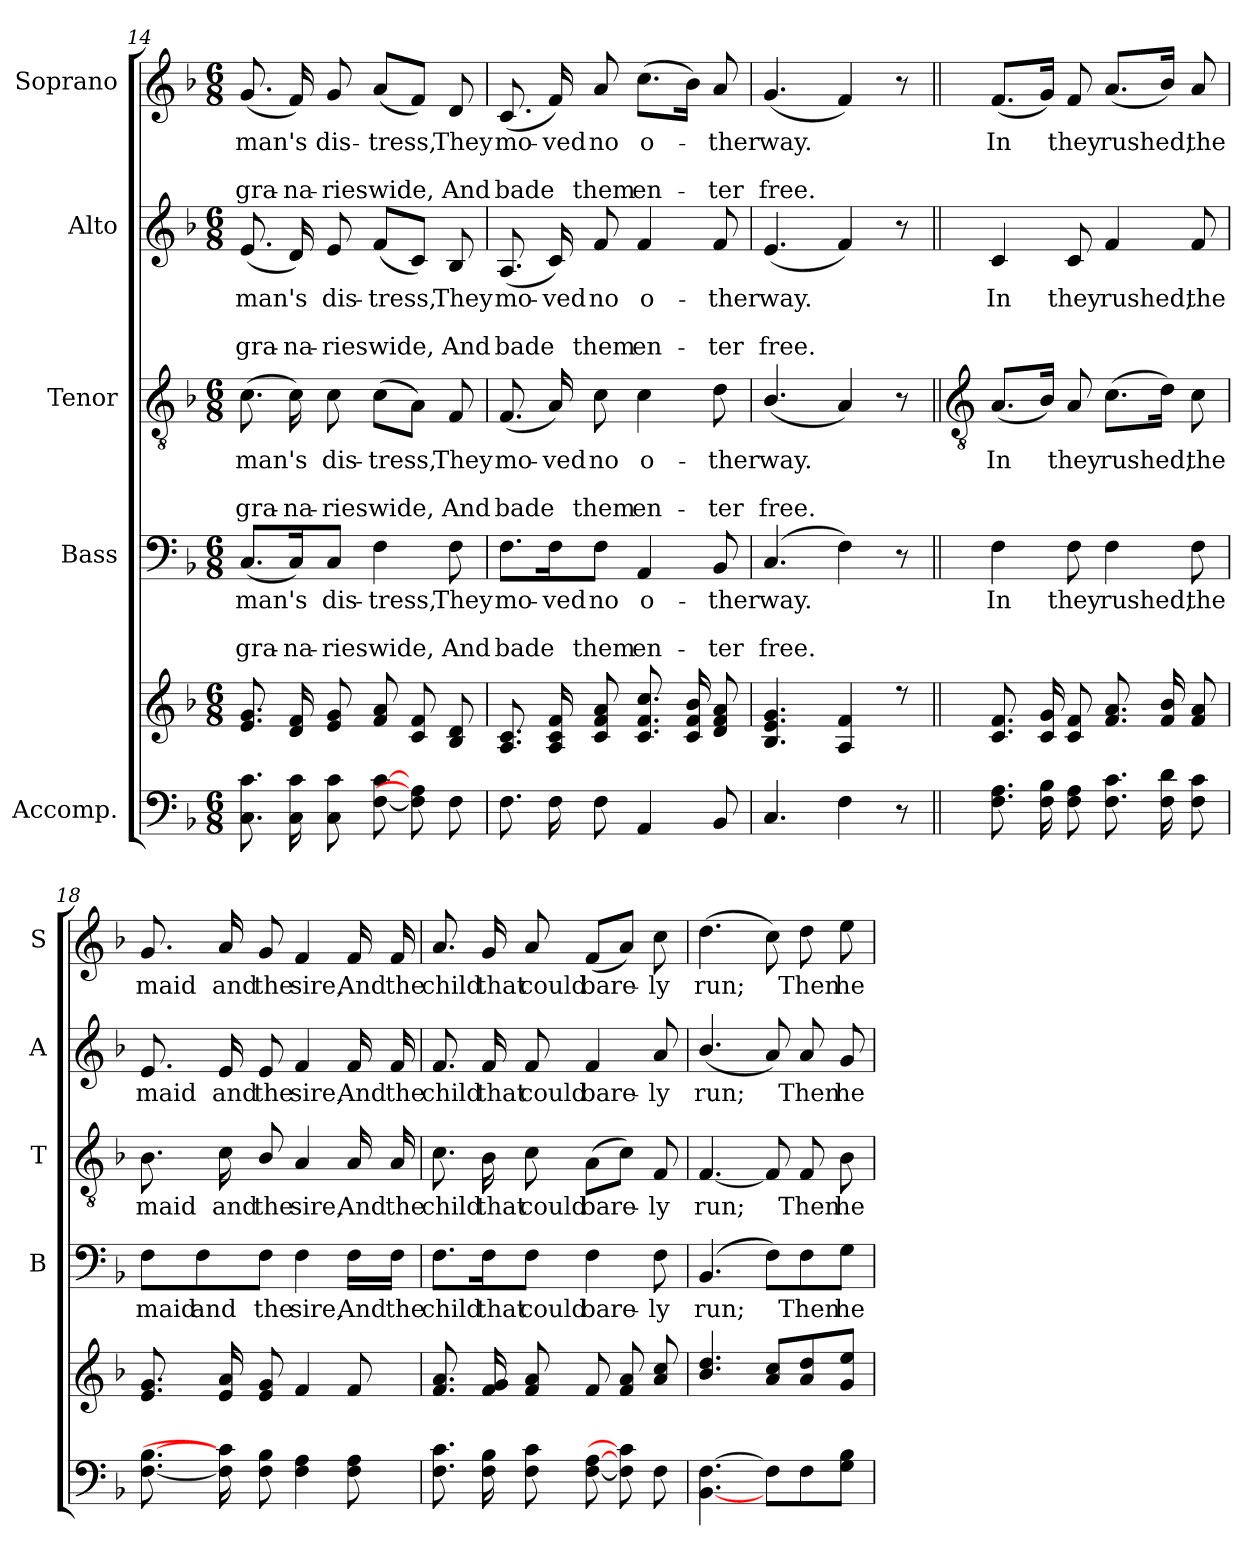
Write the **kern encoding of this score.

**kern	**kern	**kern	**text	**text	**text	**kern	**text	**text	**text	**kern	**text	**text	**text	**kern	**text	**text	**text
*part5	*part5	*part4	*part4	*part4	*part4	*part3	*part3	*part3	*part3	*part2	*part2	*part2	*part2	*part1	*part1	*part1	*part1
*staff6	*staff5	*staff4	*staff4	*staff4	*staff4	*staff3	*staff3	*staff3	*staff3	*staff2	*staff2	*staff2	*staff2	*staff1	*staff1	*staff1	*staff1
*I"Accomp.	*	*I"Bass	*	*	*	*I"Tenor	*	*	*	*I"Alto	*	*	*	*I"Soprano	*	*	*
*	*	*I'B	*	*	*	*I'T	*	*	*	*I'A	*	*	*	*I'S	*	*	*
*clefF4	*clefG2	*clefF4	*	*	*	*clefGv2	*	*	*	*clefG2	*	*	*	*clefG2	*	*	*
*k[b-]	*k[b-]	*k[b-]	*	*	*	*k[b-]	*	*	*	*k[b-]	*	*	*	*k[b-]	*	*	*
*F:	*F:	*F:	*	*	*	*F:	*	*	*	*F:	*	*	*	*F:	*	*	*
*M6/8	*M6/8	*M6/8	*	*	*	*M6/8	*	*	*	*M6/8	*	*	*	*M6/8	*	*	*
=14	=14	=14	=14	=14	=14	=14	=14	=14	=14	=14	=14	=14	=14	=14	=14	=14	=14
*	*^	*	*	*	*	*	*	*	*	*	*	*	*	*	*	*	*
!	!	!LO:N:vis=1	!	!LO:LY:b	!	!LO:LY:b	!	!LO:LY:b	!	!LO:LY:b	!	!LO:LY:b	!	!LO:LY:b	!	!LO:LY:b	!	!LO:LY:b
8.C 8.cL	8.e 8.gL	2.ryy	(<8.C/L	man's	.	gra-	(>8.c	man's	.	gra-	(<8.e	man's	.	gra-	(<8.g	man's	.	gra-
!	!	!	!	!	!	!LO:LY:b	!	!	!	!LO:LY:b	!	!	!	!LO:LY:b	!	!	!	!LO:LY:b
16C 16cL	16d 16fL	.	16C/K)	.	.	-na-	16c)	.	.	-na-	16d)	.	.	-na-	16f)	.	.	-na-
!	!	!	!	!LO:LY:b	!	!LO:LY:b	!	!LO:LY:b	!	!LO:LY:b	!	!LO:LY:b	!	!LO:LY:b	!	!LO:LY:b	!	!LO:LY:b
8C 8cJ	8e 8gJ	.	8C/J	-dis-	.	-ries	8c	-dis-	.	-ries	8e	-dis-	.	-ries	8g	-dis-	.	-ries
!	!	!	!	!LO:LY:b	!	!LO:LY:b	!	!LO:LY:b	!	!LO:LY:b	!	!LO:LY:b	!	!LO:LY:b	!	!LO:LY:b	!	!LO:LY:b
[8F [8cL	8f 8aL	.	4F	tress,	.	wide,	(>8cL	tress,	.	wide,	(<8fL	tress,	.	wide,	(<8aL	tress,	.	wide,
8F] 8A]	8c 8f	.	.	.	.	.	8AJ)	.	.	.	8cJ)	.	.	.	8fJ)	.	.	.
!	!	!	!	!LO:LY:b	!	!LO:LY:b	!	!LO:LY:b	!	!LO:LY:b	!	!LO:LY:b	!	!LO:LY:b	!	!LO:LY:b	!	!LO:LY:b
8FJ	8B- 8dJ	.	8F	They	.	And	8F	They	.	And	8B-	They	.	And	8d	They	.	And
=15	=15	=15	=15	=15	=15	=15	=15	=15	=15	=15	=15	=15	=15	=15	=15	=15	=15	=15
!	!	!LO:N:vis=1	!	!LO:LY:b	!	!LO:LY:b	!	!LO:LY:b	!	!LO:LY:b	!	!LO:LY:b	!	!LO:LY:b	!	!LO:LY:b	!	!LO:LY:b
8.FL	8.A 8.cL	2.ryy	8.F\L	mo-	.	-bade	(<8.F	mo-	.	-bade	(<8.A	mo-	.	-bade	(<8.c	mo-	.	-bade
!	!	!	!	!LO:LY:b	!	!	!	!LO:LY:b	!	!	!	!LO:LY:b	!	!	!	!LO:LY:b	!	!
16FL	16A 16c 16fL	.	16F\K	ved	.	.	16A)	ved	.	.	16c)	ved	.	.	16f)	ved	.	.
!	!	!	!	!LO:LY:b	!	!LO:LY:b	!	!LO:LY:b	!	!LO:LY:b	!	!LO:LY:b	!	!LO:LY:b	!	!LO:LY:b	!	!LO:LY:b
8FJ	8c 8f 8aJ	.	8F\J	no	.	them	8c	no	.	them	8f	no	.	them	8a	no	.	them
!	!	!	!	!LO:LY:b	!	!LO:LY:b	!	!LO:LY:b	!	!LO:LY:b	!	!LO:LY:b	!	!LO:LY:b	!	!LO:LY:b	!	!LO:LY:b
4AA	8.c 8.f 8.ccL	.	4AA	o-	.	-en-	4c	o-	.	-en-	4f	o-	.	-en-	(>8.ccL	o-	.	en-
.	16c 16f 16b-L	.	.	.	.	.	.	.	.	.	.	.	.	.	16b-J)	.	.	.
!	!	!	!	!LO:LY:b	!	!LO:LY:b	!	!LO:LY:b	!	!LO:LY:b	!	!LO:LY:b	!	!LO:LY:b	!	!LO:LY:b	!	!LO:LY:b
8BB-	8d 8f 8aJ	.	8BB-	-ther	.	ter	8d	-ther	.	ter	8f	-ther	.	ter	8a	ther	.	ter
=16	=16	=16	=16	=16	=16	=16	=16	=16	=16	=16	=16	=16	=16	=16	=16	=16	=16	=16
!	!	!LO:N:vis=1	!	!LO:LY:b	!	!LO:LY:b	!	!LO:LY:b	!	!LO:LY:b	!	!LO:LY:b	!	!LO:LY:b	!	!LO:LY:b	!	!LO:LY:b
4.C	4.B- 4.e 4.g	2.ryy	(<4.C	way.	.	free.	(<4.B-/	way.	.	free.	(<4.e	way.	.	free.	(<4.g	way.	.	free.
4F	4A 4f	.	4F)	.	.	.	4A)	.	.	.	4f)	.	.	.	4f)	.	.	.
8r	8r	.	8r	.	.	.	8r	.	.	.	8r	.	.	.	8r	.	.	.
!!LO:LB:g=z
=17||	=17||	=17||	=17||	=17||	=17||	=17||	=17||	=17||	=17||	=17||	=17||	=17||	=17||	=17||	=17||	=17||	=17||	=17||
*	*	*	*	*	*	*	*clefGv2	*	*	*	*	*	*	*	*	*	*	*
!	!	!LO:N:vis=1	!	!LO:LY:b	!	!	!	!LO:LY:b	!	!	!	!LO:LY:b	!	!	!	!LO:LY:b	!	!
8.F 8.AL	8.c 8.fL	2.ryy	4F	In	.	.	(<8.AL	In	.	.	4c	In	.	.	(<8.fL	In	.	.
16F 16B-L	16c 16gL	.	.	.	.	.	16B-/J)	.	.	.	.	.	.	.	16gJ)	.	.	.
!	!	!	!	!LO:LY:b	!	!	!	!LO:LY:b	!	!	!	!LO:LY:b	!	!	!	!LO:LY:b	!	!
8F 8AJ	8c 8fJ	.	8F	they	.	.	8A	they	.	.	8c	they	.	.	8f	they	.	.
!	!	!	!	!LO:LY:b	!	!	!	!LO:LY:b	!	!	!	!LO:LY:b	!	!	!	!LO:LY:b	!	!
8.F 8.cL	8.f 8.aL	.	4F	rushed,	.	.	(>8.cL	rushed,	.	.	4f	rushed,	.	.	(<8.aL	rushed,	.	.
16F 16dL	16f 16b-L	.	.	.	.	.	16dJ)	.	.	.	.	.	.	.	16b-/J)	.	.	.
!	!	!	!	!LO:LY:b	!	!	!	!LO:LY:b	!	!	!	!LO:LY:b	!	!	!	!LO:LY:b	!	!
8F 8cJ	8f 8aJ	.	8F	the	.	.	8c	the	.	.	8f	the	.	.	8a	the	.	.
=18	=18	=18	=18	=18	=18	=18	=18	=18	=18	=18	=18	=18	=18	=18	=18	=18	=18	=18
!	!	!LO:N:vis=1	!	!LO:LY:b	!	!	!	!LO:LY:b	!	!	!	!LO:LY:b	!	!	!	!LO:LY:b	!	!
[8.F [8.B-L	8.e 8.gL	2.ryy	8F\L	maid	.	.	8.B-	maid	.	.	8.e	maid	.	.	8.g	maid	.	.
!	!	!	!	!LO:LY:b	!	!	!	!	!	!	!	!	!	!	!	!	!	!
.	.	.	8F\	and	.	.	.	.	.	.	.	.	.	.	.	.	.	.
!	!	!	!	!	!	!	!	!LO:LY:b	!	!	!	!LO:LY:b	!	!	!	!LO:LY:b	!	!
16F] 16c]L	16e 16aL	.	.	.	.	.	16c	and	.	.	16e	and	.	.	16a	and	.	.
!	!	!	!	!LO:LY:b	!	!	!	!LO:LY:b	!	!	!	!LO:LY:b	!	!	!	!LO:LY:b	!	!
8F 8B-J	8e 8gJ	.	8F\J	the	.	.	8B-/	the	.	.	8e	the	.	.	8g	the	.	.
!	!	!	!	!LO:LY:b	!	!	!	!LO:LY:b	!	!	!	!LO:LY:b	!	!	!	!LO:LY:b	!	!
4F 4A	4f	.	4F	sire,	.	.	4A	sire,	.	.	4f	sire,	.	.	4f	sire,	.	.
!	!	!	!	!LO:LY:b	!	!	!	!LO:LY:b	!	!	!	!LO:LY:b	!	!	!	!LO:LY:b	!	!
8F 8A	8f	.	16F\LL	And	.	.	16A	And	.	.	16f	And	.	.	16f	And	.	.
!	!	!	!	!LO:LY:b	!	!	!	!LO:LY:b	!	!	!	!LO:LY:b	!	!	!	!LO:LY:b	!	!
.	.	.	16F\JJ	the	.	.	16A	the	.	.	16f	the	.	.	16f	the	.	.
=19	=19	=19	=19	=19	=19	=19	=19	=19	=19	=19	=19	=19	=19	=19	=19	=19	=19	=19
!	!	!LO:N:vis=1	!	!LO:LY:b	!	!	!	!LO:LY:b	!	!	!	!LO:LY:b	!	!	!	!LO:LY:b	!	!
8.F 8.cL	8.f 8.aL	2.ryy	8.F\L	child	.	.	8.c	child	.	.	8.f	child	.	.	8.a	child	.	.
!	!	!	!	!LO:LY:b	!	!	!	!LO:LY:b	!	!	!	!LO:LY:b	!	!	!	!LO:LY:b	!	!
16F 16B-L	16f 16gL	.	16F\K	that	.	.	16B-	that	.	.	16f	that	.	.	16g	that	.	.
!	!	!	!	!LO:LY:b	!	!	!	!LO:LY:b	!	!	!	!LO:LY:b	!	!	!	!LO:LY:b	!	!
8F 8cJ	8f 8aJ	.	8F\J	could	.	.	8c	could	.	.	8f	could	.	.	8a	could	.	.
!	!	!	!	!LO:LY:b	!	!	!	!LO:LY:b	!	!	!	!LO:LY:b	!	!	!	!LO:LY:b	!	!
[8F [8AL	8fL	.	4F	bare-	.	.	(>8AL	bare-	.	.	4f	bare-	.	.	(<8fL	bare-	.	.
8F] 8c]	8f 8a	.	.	.	.	.	8cJ)	.	.	.	.	.	.	.	8aJ)	.	.	.
!	!	!	!	!LO:LY:b	!	!	!	!LO:LY:b	!	!	!	!LO:LY:b	!	!	!	!LO:LY:b	!	!
8FJ	8a 8ccJ	.	8F	-ly	.	.	8F	ly	.	.	8a	-ly	.	.	8cc	ly	.	.
=20	=20	=20	=20	=20	=20	=20	=20	=20	=20	=20	=20	=20	=20	=20	=20	=20	=20	=20
!	!	!LO:N:vis=1	!	!LO:LY:b	!	!	!	!LO:LY:b	!	!	!	!LO:LY:b	!	!	!	!LO:LY:b	!	!
[4.BB- [4.F	4.b- 4.dd	2.ryy	(<4.BB-	run;	.	.	[4.F	run;	.	.	(<4.b-/	run;	.	.	(>4.dd	run;	.	.
8FL]	8a 8ccL	.	8F\L)	.	.	.	8F]	.	.	.	8a)	.	.	.	8cc)	.	.	.
!	!	!	!	!LO:LY:b	!	!	!	!LO:LY:b	!	!	!	!LO:LY:b	!	!	!	!LO:LY:b	!	!
8F	8a 8dd	.	8F\	Then	.	.	8F	Then	.	.	8a	Then	.	.	8dd	Then	.	.
!	!	!	!	!LO:LY:b	!	!	!	!LO:LY:b	!	!	!	!LO:LY:b	!	!	!	!LO:LY:b	!	!
8G 8B-J	8g 8eeJ	.	8G\J	he	.	.	8B-	he	.	.	8g	he	.	.	8ee	he	.	.
*	*v	*v	*	*	*	*	*	*	*	*	*	*	*	*	*	*	*	*
=	=	=	=	=	=	=	=	=	=	=	=	=	=	=	=	=	=
*-	*-	*-	*-	*-	*-	*-	*-	*-	*-	*-	*-	*-	*-	*-	*-	*-	*-
